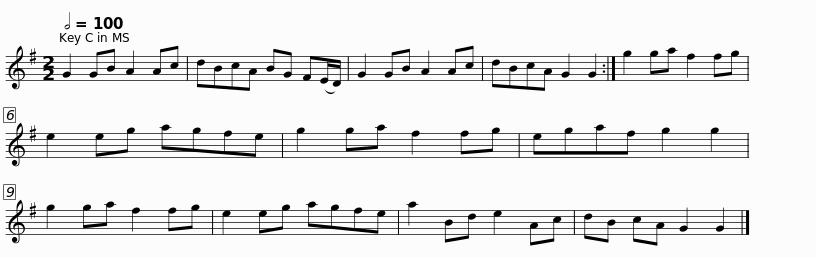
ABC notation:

X:1
L:1/8
Q:1/2=100
M:2/2
I:linebreak $
K:G
V:1 treble
V:1
 G2 GB A2 Ac | dBcA BG F(E/D/) | G2 GB A2 Ac | dBcA G2 G2 :|$ g2 ga f2 fg | %5
 e2 eg agfe | g2 ga f2 fg | egaf g2 g2 |$ g2 ga f2 fg | e2 eg agfe | %10
 a2 Bd e2 Ac | dB cA G2 G2 |] %12
